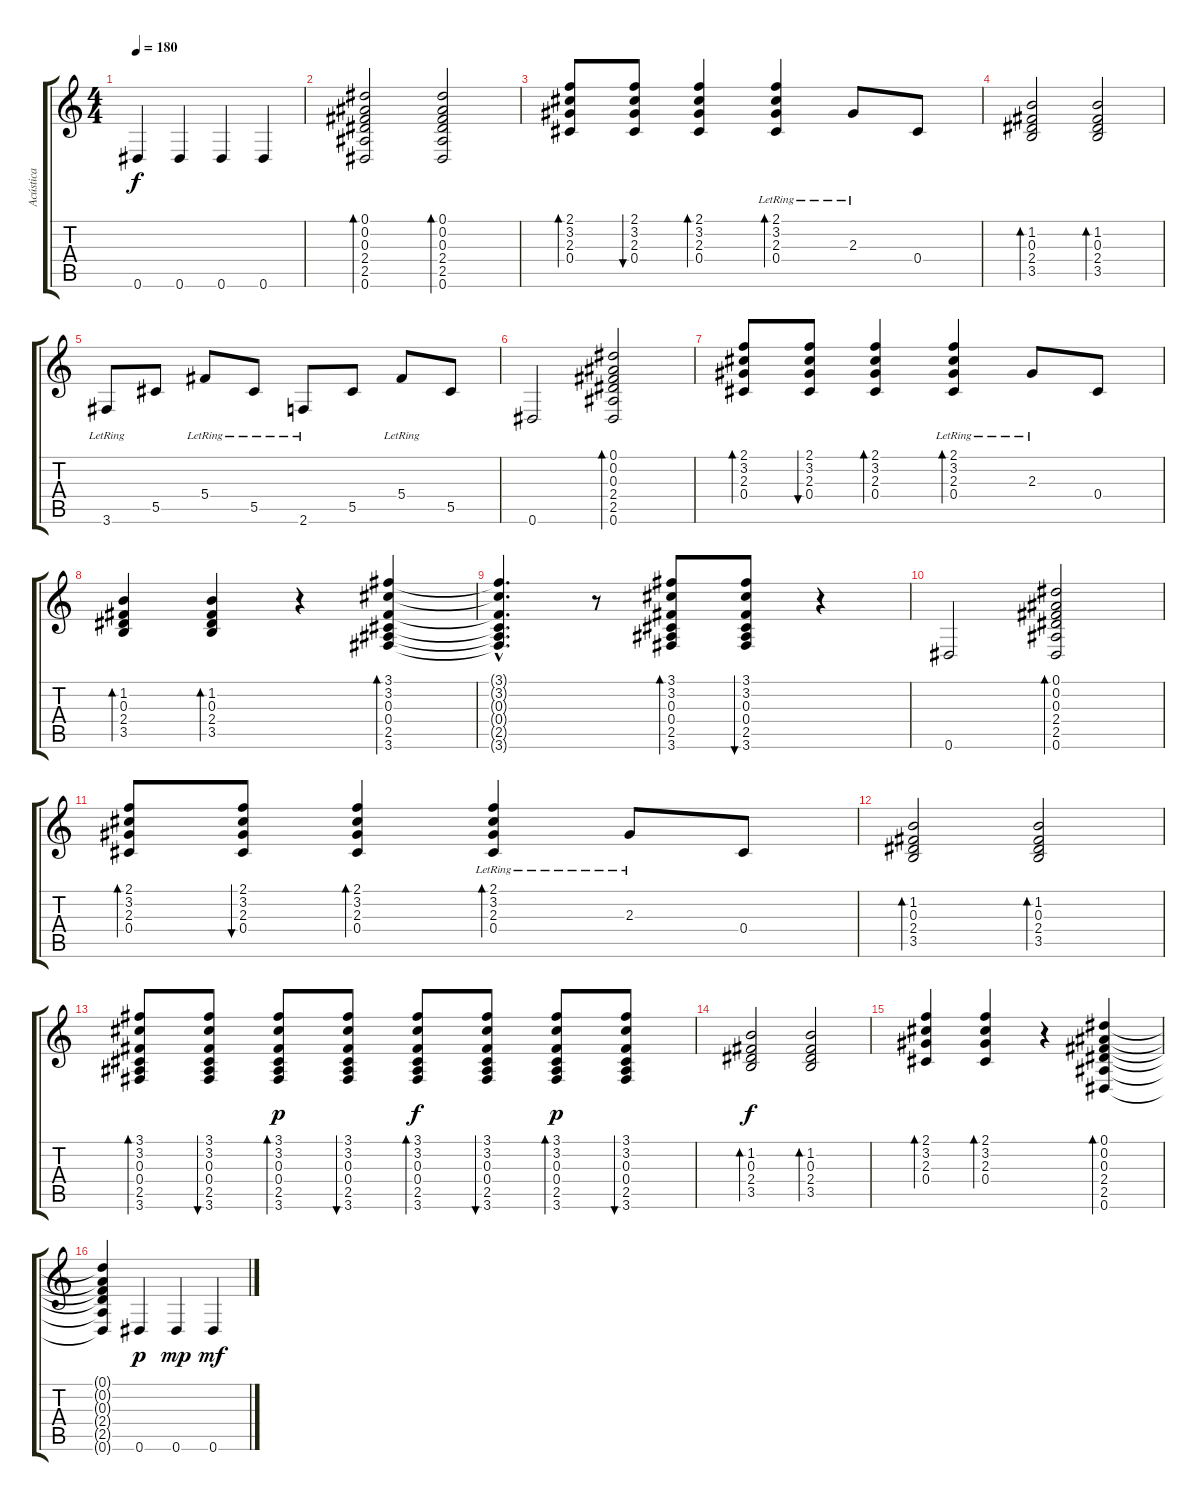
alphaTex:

\track ("Acústica" "Acústica") {instrument acousticguitarsteel}
\staff {score tabs}
\tuning (Eb4 Bb3 Gb3 Db3 Ab2 Eb2) {hide}
\ts (4 4)
\tempo 180
\clef g2
\ks c
0.6.4{dy f} 0.6.4 0.6.4 0.6.4 |
(0.1 0.2 0.3 2.4 2.5 0.6).2{bd 60} (0.1 0.2 0.3 2.4 2.5 0.6).2{bd 60} |
(2.1 3.2 2.3 0.4).8{bd 60} (2.1 3.2 2.3 0.4).8{bu 60} (2.1 3.2 2.3 0.4).4{bd 60} (2.1{lr} 3.2{lr} 2.3{lr} 0.4{lr}).4{bd 60} 2.3{lr}.8 0.4.8 |
(1.2 0.3 2.4 3.5).2{bd 60} (1.2 0.3 2.4 3.5).2{bd 60} |
3.6{lr}.8 5.5.8 5.4{lr}.8 5.5{lr}.8 2.6{lr}.8 5.5.8 5.4{lr}.8 5.5.8 |
0.6.2 (0.1 0.2 0.3 2.4 2.5 0.6).2{bd 60} |
(2.1 3.2 2.3 0.4).8{bd 60} (2.1 3.2 2.3 0.4).8{bu 60} (2.1 3.2 2.3 0.4).4{bd 60} (2.1{lr} 3.2{lr} 2.3{lr} 0.4{lr}).4{bd 60} 2.3{lr}.8 0.4.8 |
(1.2 0.3 2.4 3.5).4{bd 60} (1.2 0.3 2.4 3.5).4{bd 60} r.4 (3.1 3.2 0.3 0.4 2.5 3.6).4{bd 60} |
(3.1{hac t} 3.2{hac t} 0.3{hac t} 0.4{hac t} 2.5{hac t} 3.6{hac t}).4{d} r.8 (3.1 3.2 0.3 0.4 2.5 3.6).8{bd 60} (3.1 3.2 0.3 0.4 2.5 3.6).8{bu 60} r.4 |
0.6.2 (0.1 0.2 0.3 2.4 2.5 0.6).2{bd 60} |
(2.1 3.2 2.3 0.4).8{bd 60} (2.1 3.2 2.3 0.4).8{bu 60} (2.1 3.2 2.3 0.4).4{bd 60} (2.1{lr} 3.2{lr} 2.3{lr} 0.4{lr}).4{bd 60} 2.3{lr}.8 0.4.8 |
(1.2 0.3 2.4 3.5).2{bd 60} (1.2 0.3 2.4 3.5).2{bd 60} |
(3.1 3.2 0.3 0.4 2.5 3.6).8{bd 30} (3.1 3.2 0.3 0.4 2.5 3.6).8{bu 30} (3.1 3.2 0.3 0.4 2.5 3.6).8{bd 30 dy p} (3.1 3.2 0.3 0.4 2.5 3.6).8{bu 30} (3.1 3.2 0.3 0.4 2.5 3.6).8{bd 30 dy f} (3.1 3.2 0.3 0.4 2.5 3.6).8{bu 30} (3.1 3.2 0.3 0.4 2.5 3.6).8{bd 30 dy p} (3.1 3.2 0.3 0.4 2.5 3.6).8{bu 30} |
(1.2 0.3 2.4 3.5).2{bd 60 dy f} (1.2 0.3 2.4 3.5).2{bd 60} |
(2.1 3.2 2.3 0.4).4{bd 30} (2.1 3.2 2.3 0.4).4{bd 30} r.4 (0.1 0.2 0.3 2.4 2.5 0.6).4{bd 30} |
(0.1{t} 0.2{t} 0.3{t} 2.4{t} 2.5{t} 0.6{t}).4 0.6.4{dy p} 0.6.4{dy mp} 0.6.4{dy mf}
